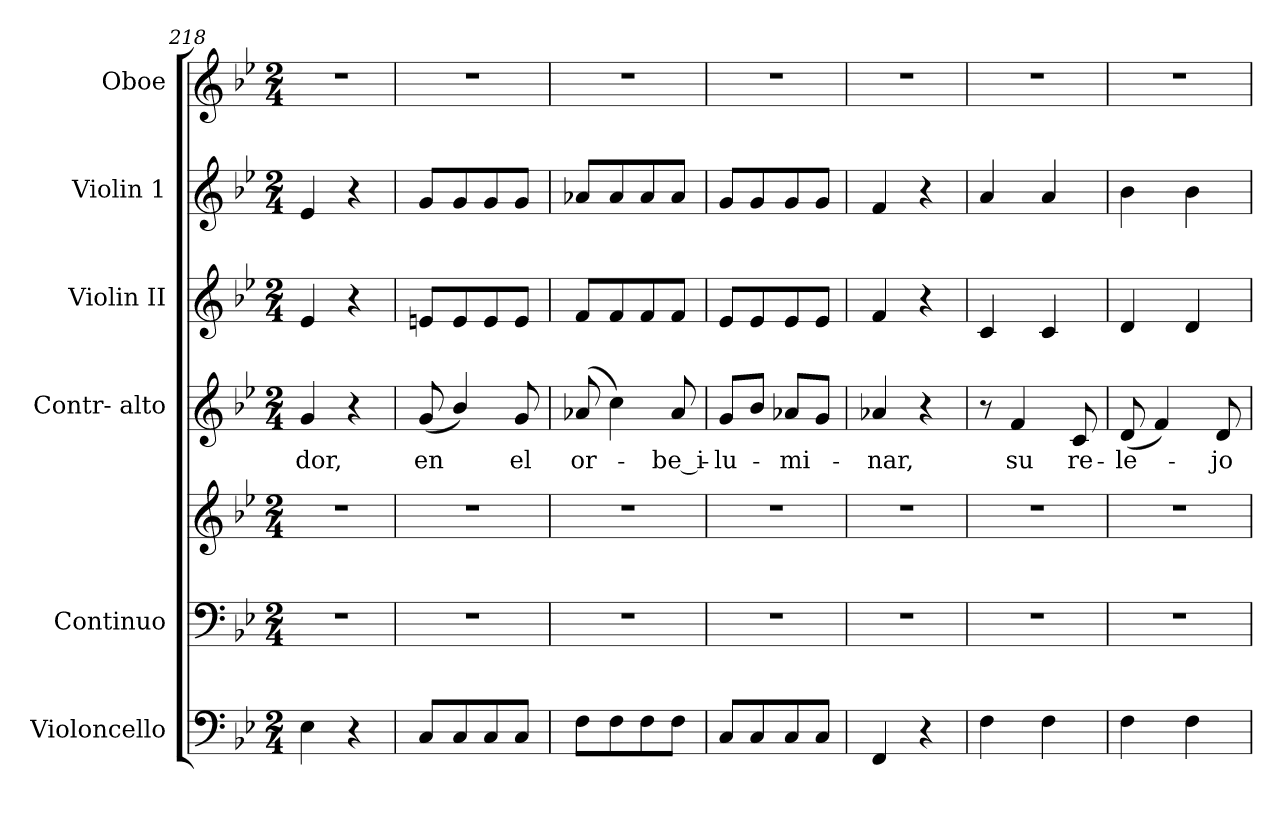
**kern	**kern	**kern	**kern	**text	**kern	**kern	**kern
*part6	*part5	*part5	*part4	*part4	*part3	*part2	*part1
*staff7	*staff6	*staff5	*staff4	*staff4	*staff3	*staff2	*staff1
*I"Violoncello	*I"Continuo	*	*I"Contr- alto	*	*I"Violin II	*I"Violin 1	*I"Oboe
*I'Violón	*I'Cont.	*	*I'A.	*	*I'Vln. II	*I'Vln. 1	*I'Ob.
!!LO:PB:g=z
*clefF4	*clefF4	*clefG2	*clefG2	*	*clefG2	*clefG2	*clefG2
*k[b-e-]	*k[b-e-]	*k[b-e-]	*k[b-e-]	*	*k[b-e-]	*k[b-e-]	*k[b-e-]
*B-:	*B-:	*B-:	*B-:	*	*B-:	*B-:	*B-:
*M2/4	*M2/4	*M2/4	*M2/4	*	*M2/4	*M2/4	*M2/4
=218	=218	=218	=218	=218	=218	=218	=218
!	!LO:N:vis=1	!LO:N:vis=1	!	!	!	!	!
!	!	!	!	!LO:LY:b:color=#000000	!	!	!LO:N:vis=1
4E-i\	2r	2r	4gi/	-dor,	4e-i/	4e-i/	2r
4r	.	.	4r	.	4r	4r	.
=219	=219	=219	=219	=219	=219	=219	=219
!	!LO:N:vis=1	!LO:N:vis=1	!	!	!	!	!
!	!	!	!	!LO:LY:b:color=#000000	!	!	!LO:N:vis=1
8Ci/L	2r	2r	(8gi/	en	8eni/L	8gi/L	2r
8Ci/	.	.	4b-i/)	.	8ei/	8gi/	.
8Ci/	.	.	.	.	8ei/	8gi/	.
!	!	!	!	!LO:LY:b:color=#000000	!	!	!
8Ci/J	.	.	8gi/	el	8ei/J	8gi/J	.
=220	=220	=220	=220	=220	=220	=220	=220
!	!LO:N:vis=1	!LO:N:vis=1	!	!	!	!	!
!	!	!	!	!LO:LY:b:color=#000000	!	!	!LO:N:vis=1
8Fi\L	2r	2r	(8a-Xi/	or-	8fi/L	8a-Xi/L	2r
8Fi\	.	.	4cci\)	.	8fi/	8a-i/	.
8Fi\	.	.	.	.	8fi/	8a-i/	.
!	!	!	!	!LO:LY:b:color=#000000	!	!	!
8Fi\J	.	.	8a-i/	-be_i-	8fi/J	8a-i/J	.
=221	=221	=221	=221	=221	=221	=221	=221
!	!LO:N:vis=1	!LO:N:vis=1	!	!	!	!	!
!	!	!	!	!LO:LY:b:color=#000000	!	!	!LO:N:vis=1
8Ci/L	2r	2r	8gi/L	-lu-	8e-i/L	8gi/L	2r
8Ci/	.	.	8b-i/J	.	8e-i/	8gi/	.
!	!	!	!	!LO:LY:b:color=#000000	!	!	!
8Ci/	.	.	8a-Xi/L	-mi-	8e-i/	8gi/	.
8Ci/J	.	.	8gi/J	.	8e-i/J	8gi/J	.
=222	=222	=222	=222	=222	=222	=222	=222
!	!LO:N:vis=1	!LO:N:vis=1	!	!	!	!	!
!	!	!	!	!LO:LY:b:color=#000000	!	!	!LO:N:vis=1
4FFi/	2r	2r	4a-Xi/	-nar,	4fi/	4fi/	2r
4r	.	.	4r	.	4r	4r	.
=223	=223	=223	=223	=223	=223	=223	=223
!	!LO:N:vis=1	!LO:N:vis=1	!	!	!	!	!LO:N:vis=1
4Fi\	2r	2r	8r	.	4ci/	4ai/	2r
!	!	!	!	!LO:LY:b:color=#000000	!	!	!
.	.	.	4fi/	su	.	.	.
4Fi\	.	.	.	.	4ci/	4ai/	.
!	!	!	!	!LO:LY:b:color=#000000	!	!	!
.	.	.	8ci/	re-	.	.	.
=224	=224	=224	=224	=224	=224	=224	=224
!	!LO:N:vis=1	!LO:N:vis=1	!	!	!	!	!
!	!	!	!	!LO:LY:b:color=#000000	!	!	!LO:N:vis=1
4Fi\	2r	2r	(8di/	-le-	4di/	4b-i\	2r
.	.	.	4fi/)	.	.	.	.
4Fi\	.	.	.	.	4di/	4b-i\	.
!	!	!	!	!LO:LY:b:color=#000000	!	!	!
.	.	.	8di/	-jo	.	.	.
=	=	=	=	=	=	=	=
*-	*-	*-	*-	*-	*-	*-	*-
